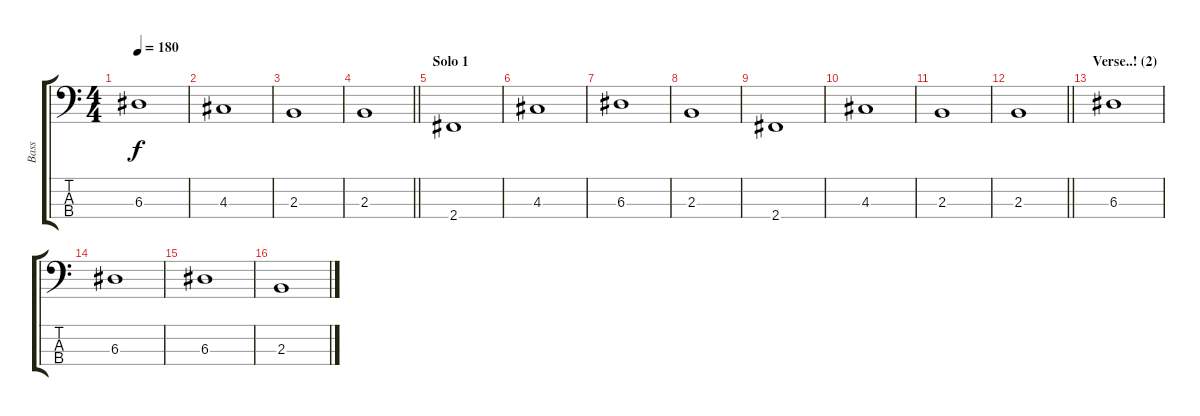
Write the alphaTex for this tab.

\track ("Bass" "Bass") {instrument electricbassfinger}
\staff {score tabs}
\tuning (G2 D2 A1 E1) {hide}
\ts (4 4)
\tempo 180
\clef f4
\ks c
6.3.1{dy f} |
4.3.1 |
2.3.1 |
\barLineRight lightlight
2.3.1 |
\section ("" "Solo 1")
2.4.1 |
4.3.1 |
6.3.1 |
2.3.1 |
2.4.1 |
4.3.1 |
2.3.1 |
\barLineRight lightlight
2.3.1 |
\section ("" "Verse..! (2)")
6.3.1 |
6.3.1 |
6.3.1 |
2.3.1
